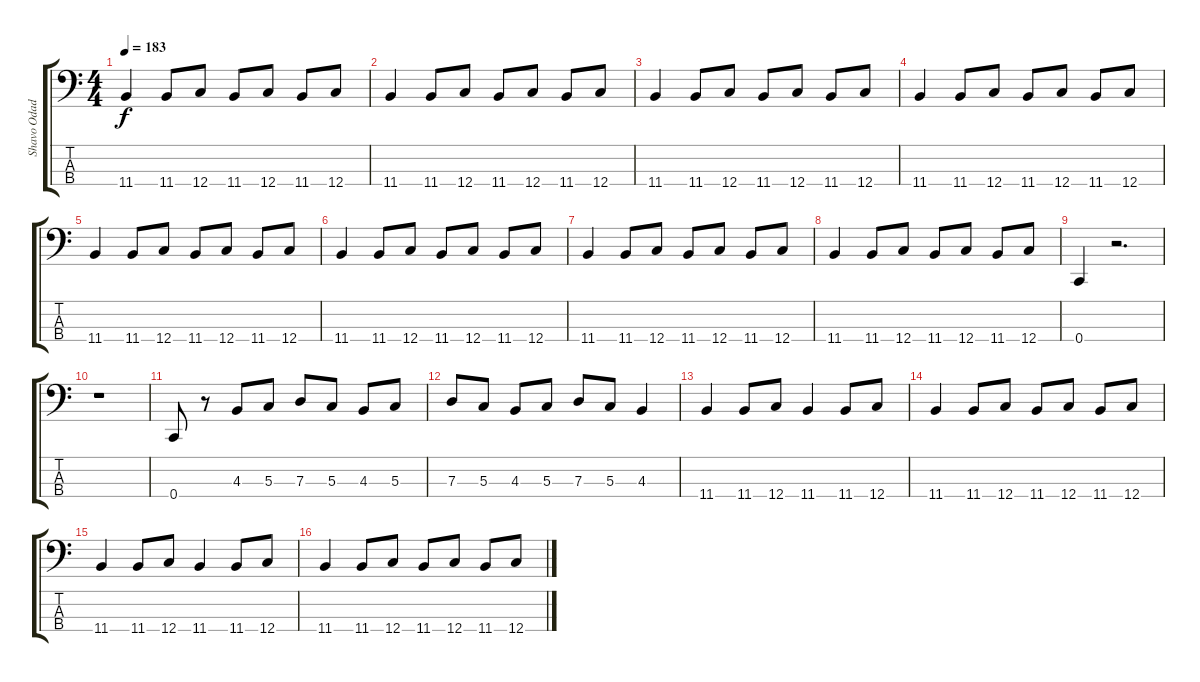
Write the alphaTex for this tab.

\track ("Shavo Odadjian" "Shavo Odad") {instrument electricbasspick}
\staff {score tabs}
\tuning (F2 C2 G1 C1) {hide}
\ts (4 4)
\tempo 183
\clef f4
\ks c
11.4.4{dy f} 11.4.8 12.4.8 11.4.8 12.4.8 11.4.8 12.4.8 |
11.4.4 11.4.8 12.4.8 11.4.8 12.4.8 11.4.8 12.4.8 |
11.4.4 11.4.8 12.4.8 11.4.8 12.4.8 11.4.8 12.4.8 |
11.4.4 11.4.8 12.4.8 11.4.8 12.4.8 11.4.8 12.4.8 |
11.4.4 11.4.8 12.4.8 11.4.8 12.4.8 11.4.8 12.4.8 |
11.4.4 11.4.8 12.4.8 11.4.8 12.4.8 11.4.8 12.4.8 |
11.4.4 11.4.8 12.4.8 11.4.8 12.4.8 11.4.8 12.4.8 |
11.4.4 11.4.8 12.4.8 11.4.8 12.4.8 11.4.8 12.4.8 |
0.4.4 r.2{d} |
r.1 |
0.4.8 r.8 4.3.8 5.3.8 7.3.8 5.3.8 4.3.8 5.3.8 |
7.3.8 5.3.8 4.3.8 5.3.8 7.3.8 5.3.8 4.3.4 |
11.4.4 11.4.8 12.4.8 11.4.4 11.4.8 12.4.8 |
11.4.4 11.4.8 12.4.8 11.4.8 12.4.8 11.4.8 12.4.8 |
11.4.4 11.4.8 12.4.8 11.4.4 11.4.8 12.4.8 |
11.4.4 11.4.8 12.4.8 11.4.8 12.4.8 11.4.8 12.4.8
